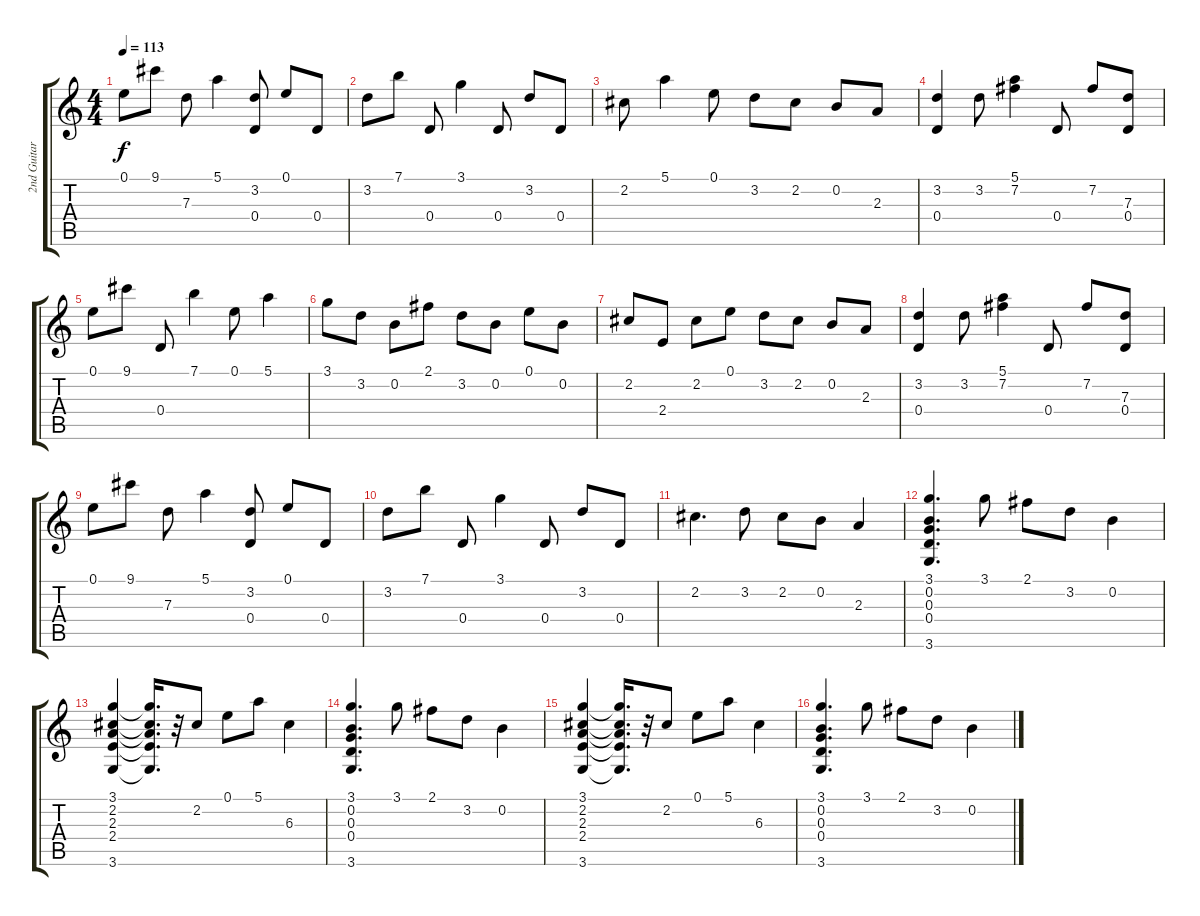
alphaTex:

\track ("2nd Guitar" "2nd Guitar") {instrument electricguitarmuted}
\staff {score tabs}
\tuning (E4 B3 G3 D3 A2 E2) {hide}
\ts (4 4)
\tempo 113
\clef g2
\ks c
0.1.8{dy f} 9.1.8 7.3.8 5.1.4 (3.2 0.4).8 0.1.8 0.4.8 |
3.2.8 7.1.8 0.4.8 3.1.4 0.4.8 3.2.8 0.4.8 |
2.2.8 5.1.4 0.1.8 3.2.8 2.2.8 0.2.8 2.3.8 |
(3.2 0.4).4 3.2.8 (5.1 7.2).4 0.4.8 7.2.8 (7.3 0.4).8 |
0.1.8 9.1.8 0.4.8 7.1.4 0.1.8 5.1.4 |
3.1.8 3.2.8 0.2.8 2.1.8 3.2.8 0.2.8 0.1.8 0.2.8 |
2.2.8 2.4.8 2.2.8 0.1.8 3.2.8 2.2.8 0.2.8 2.3.8 |
(3.2 0.4).4 3.2.8 (5.1 7.2).4 0.4.8 7.2.8 (7.3 0.4).8 |
0.1.8 9.1.8 7.3.8 5.1.4 (3.2 0.4).8 0.1.8 0.4.8 |
3.2.8 7.1.8 0.4.8 3.1.4 0.4.8 3.2.8 0.4.8 |
2.2.4{d} 3.2.8 2.2.8 0.2.8 2.3.4 |
(3.1 0.2 0.3 0.4 3.6).4{d} 3.1.8 2.1.8 3.2.8 0.2.4 |
(3.1 2.2 2.3 2.4 3.6).4 (3.1{t} 2.2{t} 2.3{t} 2.4{t} 3.6{t}).16{d} r.32 2.2.8 0.1.8 5.1.8 6.3.4 |
(3.1 0.2 0.3 0.4 3.6).4{d} 3.1.8 2.1.8 3.2.8 0.2.4 |
(3.1 2.2 2.3 2.4 3.6).4 (3.1{t} 2.2{t} 2.3{t} 2.4{t} 3.6{t}).16{d} r.32 2.2.8 0.1.8 5.1.8 6.3.4 |
(3.1 0.2 0.3 0.4 3.6).4{d} 3.1.8 2.1.8 3.2.8 0.2.4
